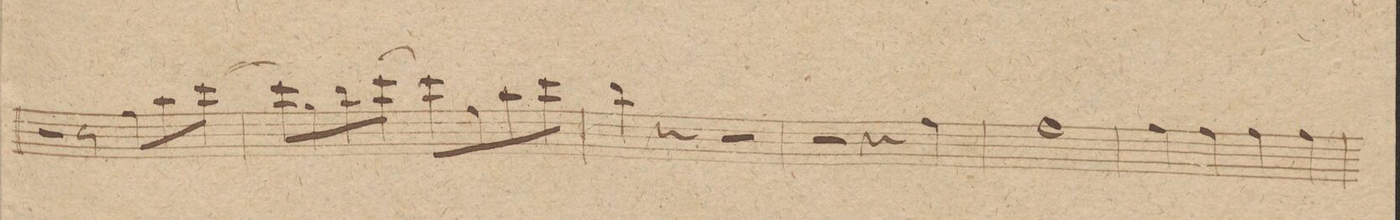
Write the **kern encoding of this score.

**kern	**dynam
*I"Fagotto. 1mo	*
*clefF4	*
*k[f#c#g#]	*
*met(c|)	*
*M2/2	*
2r	.
8r	.
8A\L	.
8c#\	.
[8e\J	.
=51	=51
8e\L]	.
8B\	.
8d\	.
[8e\J	.
8e\L]	.
8A\	.
8c#\	.
8e\J	.
=52	=52
4d\	.
4r	.
2r	.
=53	=53
2r	.
4r	.
4A\	.
=54	=54
1A	.
=55	=55
4A\	.
4A\	.
4A\	.
4A\	.
=56	=56
*-	*-
